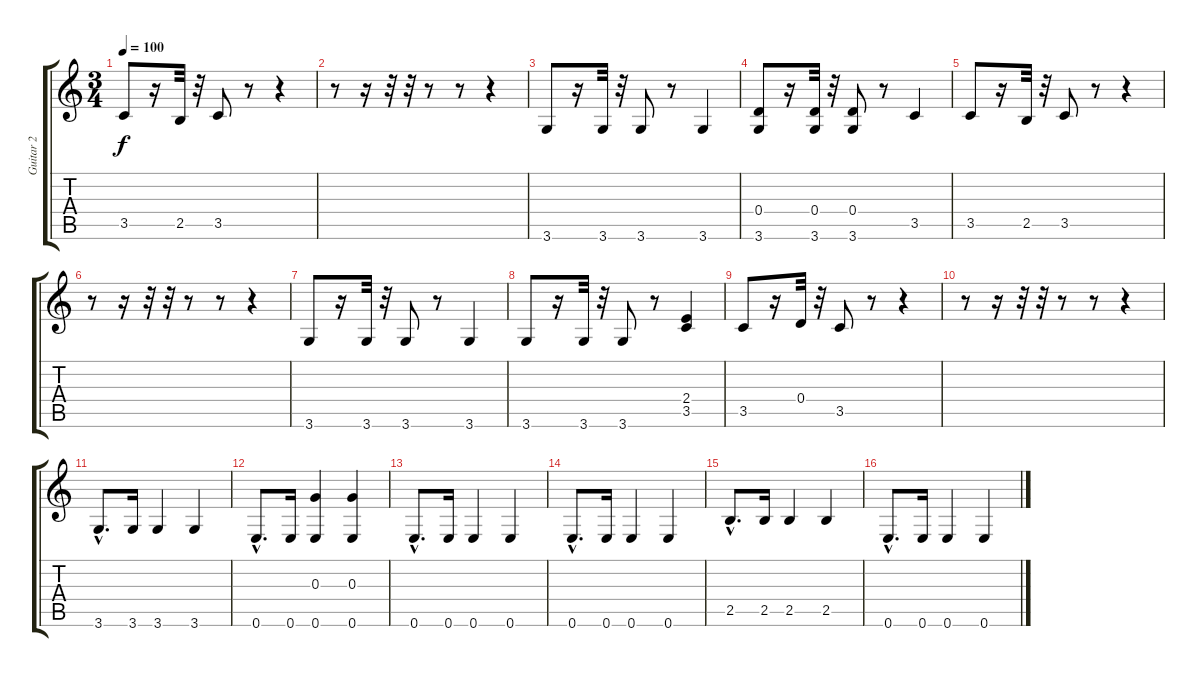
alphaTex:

\track ("Guitar 2" "Guitar 2") {instrument acousticguitarnylon}
\staff {score tabs}
\tuning (E4 B3 G3 D3 A2 E2) {hide}
\ts (3 4)
\tempo 100
\clef g2
\ks c
3.5.8{dy f} r.16 2.5.32 r.32 3.5.8 r.8 r.4 |
r.8 r.16 r.32 r.32 r.8 r.8 r.4 |
3.6.8 r.16 3.6.32 r.32 3.6.8 r.8 3.6.4 |
(0.4 3.6).8 r.16 (0.4 3.6).32 r.32 (0.4 3.6).8 r.8 3.5.4 |
3.5.8 r.16 2.5.32 r.32 3.5.8 r.8 r.4 |
r.8 r.16 r.32 r.32 r.8 r.8 r.4 |
3.6.8 r.16 3.6.32 r.32 3.6.8 r.8 3.6.4 |
3.6.8 r.16 3.6.32 r.32 3.6.8 r.8 (2.4 3.5).4 |
3.5.8 r.16 0.4.32 r.32 3.5.8 r.8 r.4 |
r.8 r.16 r.32 r.32 r.8 r.8 r.4 |
3.6{hac}.8{d} 3.6.16 3.6.4 3.6.4 |
0.6{hac}.8{d} 0.6.16 (0.3 0.6).4 (0.3 0.6).4 |
0.6{hac}.8{d} 0.6.16 0.6.4 0.6.4 |
0.6{hac}.8{d} 0.6.16 0.6.4 0.6.4 |
2.5{hac}.8{d} 2.5.16 2.5.4 2.5.4 |
0.6{hac}.8{d} 0.6.16 0.6.4 0.6.4
